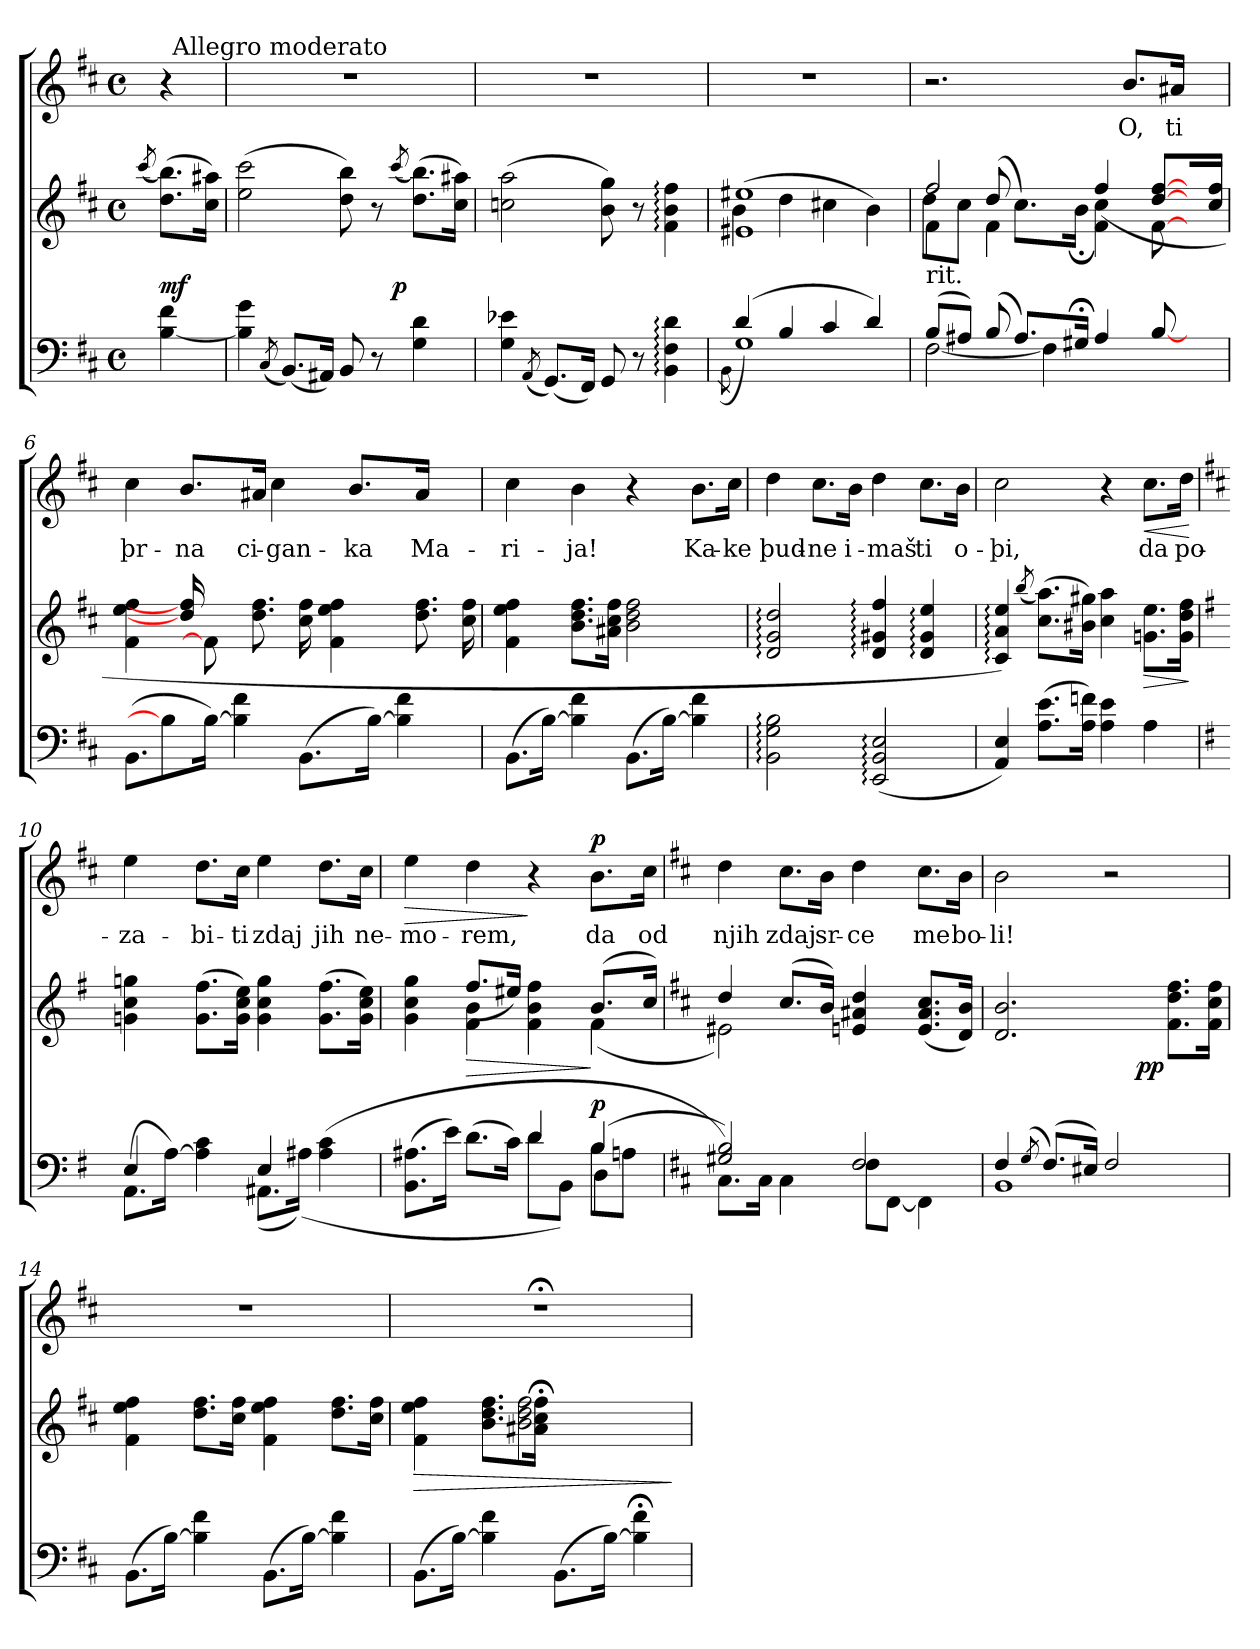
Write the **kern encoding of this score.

**kern	**dynam	**kern	**dynam	**kern	**text	**dynam
*part3	*part3	*part2	*part2	*part1	*part1	*part1
*staff3	*staff3	*staff2	*staff2	*staff1	*staff1	*staff1
*clefF4	*	*clefG2	*	*clefG2	*	*
*k[f#c#]	*	*k[f#c#]	*	*k[f#c#]	*	*
*D:	*	*D:	*	*D:	*	*
*M4/4	*	*M4/4	*	*M4/4	*	*
*met(c)	*	*met(c)	*	*met(c)	*	*
=1	=1	=1	=1	=1	=1	=1
.	.	(<8qccc#/	.	.	.	.
!	!LO:DY:a	!	!	!	!	!
*	*	*	*	*^	*	*
[<4B\ 4f#\	mf	(>8.dd\ 8.bb\L)	.	4r	32ryy	.	.
!	!	!	!	!	!LO:TX:a:t=Allegro moderato	!	!
.	.	.	.	.	8..ryy	.	.
.	.	16cc#\ 16aa#X\Jk)	.	.	.	.	.
*	*	*	*	*v	*v	*	*
=2	=2	=2	=2	=2	=2	=2
*^	*	*	*	*	*	*
4B\] 4g\	2ryy	.	(2ee\ 2ccc#\	.	1r	.	.
(<8qC#/	.	.	.	.	.	.	.
(<8.BB/L)	.	.	.	.	.	.	.
16AA#X/Jk)	.	.	.	.	.	.	.
8BB/	8.ryy	.	8dd\ 8bb\)	.	.	.	.
8r	.	.	8r	.	.	.	.
!	!	!LO:DY:a	!	!	!	!	!
.	4ryy	p	.	.	.	.	.
.	.	.	(<8qccc#/	.	.	.	.
4G\ 4d\	.	.	(>8.dd\ 8.bb\L)	.	.	.	.
.	16ryy	.	16cc#\ 16aa#X\Jk)	.	.	.	.
*v	*v	*	*	*	*	*	*
=3	=3	=3	=3	=3	=3	=3
4G\ 4e-X\	.	(2ccn\ 2aa\	.	1r	.	.
(<8qAA/	.	.	.	.	.	.
(<8.GG/L)	.	.	.	.	.	.
16FF#/Jk)	.	.	.	.	.	.
8GG/	.	8b\ 8gg\)	.	.	.	.
8r	.	8r	.	.	.	.
4BB\: 4F#\: 4d\:	.	4f#\: 4b\: 4ff#\:	.	.	.	.
=4	=4	=4	=4	=4	=4	=4
*^	*	*	*	*	*	*
.	(<8qBB\	.	.	.	.	.	.
*	*	*	*^	*	*	*	*
(4d/	1G)	.	(<1e#X 1ee#X	4b\	.	1r	.	.
4B/	.	.	.	4dd\	.	.	.	.
4c#/	.	.	.	4cc#X\	.	.	.	.
4d/)	.	.	.	4b\)	.	.	.	.
=5	=5	=5	=5	=5	=5	=5	=5	=5
*	*	*	*	*^	*	*	*	*
!	!	!	!LO:TX:b:t=rit.	!	!	!	!	!	!
(>8B/L	[<2F#\	.	4f#\	8dd\L	(2ff#/	.	2.r	.	.
8A#X/J)	.	.	.	8cc#\J	.	.	.	.	.
(<8B/	.	.	4f#\	(<8dd/	.	.	.	.	.
8.A#/L)	.	.	.	8.cc#\L)	.	.	.	.	.
.	4F#\]	.	8ryy	.	4.ryy	.	.	.	.
16G#X;</Jk	.	.	.	16b;\Jk	.	.	.	.	.
4A#/	.	.	4f#\ 4cc#\	(4ff#/	.	.	.	.	.
!	!	!	!	!	!	!	!	!LO:LY:b	!
.	8ryy	.	.	.	.	.	8.b/L	O,	.
[8B/	4ryy	.	[8dd/ [8ff#/L	4ryy	[8f#\	.	.	.	.
!	!	!	!	!	!	!	!	!LO:LY:b	!
.	.	.	.	.	.	.	16a#X/Jk	ti	.
8ryy	.	.	16ryy	.	8ryy	.	8ryy	.	.
.	.	.	16cc#/ 16ff#/Jk	.	.	.	.	.	.
*v	*v	*	*	*	*	*	*	*	*
*	*	*v	*v	*v	*	*	*	*
!!LO:LB:g=z
=6	=6	=6	=6	=6	=6	=6
!	!	!	!	!	!LO:LY:b	!
(>8.BB\L	.	4f#\ 4ee\ 4ff#\	.	4cc#\	þr-	.
8B/]	.	.	.	.	.	.
!	!	!	!	!	!LO:LY:b	!
.	.	16dd/] 16ff#/]L	.	8.b/L	-na	.
[<16B\Jk)	.	8f#\]	.	.	.	.
4B\] 4f#\	.	.	.	.	.	.
!	!	!	!	!	!LO:LY:b	!
.	.	8.dd\ 8.ff#\L	.	16a#X/Jk	ci-	.
!	!	!	!	!	!LO:LY:b	!
.	.	.	.	4cc#\	-gan-	.
(>8.BB\L	.	16cc#\ 16ff#\Jk	.	.	.	.
.	.	4f#\ 4ee\ 4ff#\	.	.	.	.
!	!	!	!	!	!LO:LY:b	!
.	.	.	.	8.b/L	-ka	.
[<16B\Jk)	.	.	.	.	.	.
4B\] 4f#\	.	.	.	.	.	.
!	!	!	!	!	!LO:LY:b	!
.	.	8.dd\ 8.ff#\L	.	16a#/Jk	Ma-	.
.	.	.	.	8.ryy	.	.
16ryy	.	16cc#\ 16ff#\Jk	.	.	.	.
=7	=7	=7	=7	=7	=7	=7
!	!	!	!	!	!LO:LY:b	!
(>8.BB\L	.	4f#\ 4ee\ 4ff#\	.	4cc#\	-ri-	.
[<16B\Jk)	.	.	.	.	.	.
!	!	!	!	!	!LO:LY:b	!
4B\] 4f#\	.	8.b\ 8.dd\ 8.ff#\L	.	4b\	-ja!	.
.	.	16a#X\ 16cc#\ 16ff#\Jk	.	.	.	.
(>8.BB\L	.	2b\ 2dd\ 2ff#\	.	4r	.	.
[<16B\Jk)	.	.	.	.	.	.
!	!	!	!	!	!LO:LY:b	!
4B\] 4f#\	.	.	.	8.b\L	Ka-	.
!	!	!	!	!	!LO:LY:b	!
.	.	.	.	16cc#\Jk	-ke	.
=8	=8	=8	=8	=8	=8	=8
!	!	!	!	!	!LO:LY:b	!
2BB\: 2G\: 2B\:	.	2d/: 2g/: 2dd/:	.	4dd\	þud-	.
!	!	!	!	!	!LO:LY:b	!
.	.	.	.	8.cc#\L	-ne	.
!	!	!	!	!	!LO:LY:b	!
.	.	.	.	16b\Jk	i-	.
!	!	!	!	!	!LO:LY:b	!
(<2EE/: 2BB/: 2E/:	.	4d/: 4g#X/: 4ff#/:	.	4dd\	-maš	.
!	!	!	!	!	!LO:LY:b	!
.	.	4d/: 4g#/: 4ee/:	.	8.cc#\L	ti	.
!	!	!	!	!	!LO:LY:b	!
.	.	.	.	16b\Jk	o-	.
!!LO:LB:g=z
=9	=9	=9	=9	=9	=9	=9
!	!	!	!	!	!LO:LY:b	!
4AA/ 4E/)	.	4c#/: 4a/: 4ee/:)	.	2cc#\	-þi,	.
.	.	(<8qbb/	.	.	.	.
(>8.A\ 8.e\L	.	(>8.cc#\ 8.aa\L)	.	.	.	.
16A\ 16fn\Jk)	.	16b#X\ 16gg#X\Jk)	.	.	.	.
4A\ 4e\	.	4cc#\ 4aa\	.	4r	.	.
!	!	!	!LO:HP:b	!	!LO:LY:b	!LO:HP:b
4A\	.	8.gn\ 8.ee\L	>	8.cc#\L	da	<
!	!	!	!	!	!LO:LY:b	!
.	.	16g\ 16dd\ 16ff#\Jk	.	16dd\Jk	po-	.
.	.	.	]	.	.	[
=10	=10	=10	=10	=10	=10	=10
*k[f#]	*	*k[f#]	*	*	*	*
*G:	*	*G:	*	*	*	*
*^	*	*	*	*	*	*
!	!	!	!	!	!	!LO:LY:b	!
(<8.AA\L	4E/	.	4gn\ 4cc\ 4ggn\	.	4ee\	-za-	.
[<16A\Jk)	.	.	.	.	.	.	.
!	!	!	!	!	!	!LO:LY:b	!
4A\] 4c\	4ryy	.	(>8.g\ 8.ff#\L	.	8.dd\L	-bi-	.
!	!	!	!	!	!	!LO:LY:b	!
.	.	.	16g\ 16cc\ 16ee\Jk)	.	16cc#\Jk	-ti	.
!	!	!	!	!	!	!LO:LY:b	!
4E/	(<8.AA#X\L	.	4g\ 4cc\ 4gg\	.	4ee\	zdaj	.
.	(>16A#X\Jk)	.	.	.	.	.	.
!	!	!	!	!	!	!LO:LY:b	!
(4A#\ 4c\	4ryy	.	(>8.g\ 8.ff#\L	.	8.dd\L	jih	.
!	!	!	!	!	!	!LO:LY:b	!
.	.	.	16g\ 16cc\ 16ee\Jk)	.	16cc#\Jk	ne-	.
=11	=11	=11	=11	=11	=11	=11	=11
*	*^	*	*^	*	*	*	*
!	!	!	!	!	!	!	!	!LO:LY:b	!LO:HP:b
2ryy	(>8.BB\ 8.A#X\L	2.ryy	.	4g\ 4cc\ 4gg\	4ryy	.	4ee\	-mo-	>
.	16e\Jk)	.	.	.	.	.	.	.	.
!	!	!	!	!	!	!LO:HP:b	!	!LO:LY:b	!
.	(>8.d\L	.	.	4f#\ 4b\	(>8.ff#/L	>	4dd\	-rem,	.
.	16c\Jk)	.	.	.	16ee#X/Jk)	.	.	.	.
4d/	8d\L	.	.	4f#\ 4b\ 4ff#\	4ryy	.	4r	.	]
.	8BB\J)	.	.	.	.	.	.	.	.
!	!	!	!LO:DY:a	!	!	!	!	!LO:LY:b	!LO:DY:a
(4B/	8B\L	(<4D\	p	(>8.b/L	(<4f#\	]	8.b\L	da	p
.	8An\J	.	.	.	.	.	.	.	.
!	!	!	!	!	!	!	!	!LO:LY:b	!
.	.	.	.	16cc/Jk)	.	.	16cc#\Jk	od	.
*v	*v	*v	*	*	*	*	*	*	*
!!LO:PB:g=z
=12	=12	=12	=12	=12	=12	=12	=12
*k[f#c#]	*	*k[f#c#]	*	*	*	*	*
*D:	*	*D:	*	*	*	*	*
*^	*	*	*	*	*	*	*
!	!	!	!	!	!	!	!LO:LY:b	!
2G#X/ 2B/)	8.C#\L)	.	4dd/	2e#X\)	.	4dd\	njih	.
.	16C#\Jk	.	.	.	.	.	.	.
!	!	!	!	!	!	!	!LO:LY:b	!
.	4C#\	.	(>8.cc#/L	.	.	8.cc#\L	zdaj	.
!	!	!	!	!	!	!	!LO:LY:b	!
.	.	.	16b/Jk)	.	.	16b\Jk	sr-	.
!	!	!	!	!	!	!	!LO:LY:b	!
2F#/	8F#\L	.	4en/ 4a#X/ 4dd/	2ryy	.	4dd\	-ce	.
.	[<8FF#\J	.	.	.	.	.	.	.
!	!	!	!	!	!	!	!LO:LY:b	!
.	4FF#\]	.	(<8.e/ 8.a#/ 8.cc#/L	.	.	8.cc#\L	me	.
!	!	!	!	!	!	!	!LO:LY:b	!
.	.	.	16d/ 16b/Jk)	.	.	16b\Jk	bo-	.
=13	=13	=13	=13	=13	=13	=13	=13	=13
!	!	!	!	!	!	!	!LO:LY:b	!
4F#/	1BB	.	2.d/ 2.b/	2ryy	.	2b\	-li!	.
(<8qG/	.	.	.	.	.	.	.	.
(>8.F#/L)	.	.	.	.	.	.	.	.
16E#X/Jk)	.	.	.	.	.	.	.	.
2F#/	.	.	.	8ryy	.	2r	.	.
!	!	!	!	!	!LO:DY:b	!	!	!
.	.	.	.	4.ryy	pp	.	.	.
.	.	.	8.f#\ 8.dd\ 8.ff#\L	.	.	.	.	.
.	.	.	16f#\ 16cc#\ 16ff#\Jk	.	.	.	.	.
*v	*v	*	*	*	*	*	*	*
*	*	*v	*v	*	*	*	*
=14	=14	=14	=14	=14	=14	=14
(>8.BB\L	.	4f#\ 4ee\ 4ff#\	.	1r	.	.
[<16B\Jk)	.	.	.	.	.	.
4B\] 4f#\	.	8.dd\ 8.ff#\L	.	.	.	.
.	.	16cc#\ 16ff#\Jk	.	.	.	.
(>8.BB\L	.	4f#\ 4ee\ 4ff#\	.	.	.	.
[<16B\Jk)	.	.	.	.	.	.
4B\] 4f#\	.	8.dd\ 8.ff#\L	.	.	.	.
.	.	16cc#\ 16ff#\Jk	.	.	.	.
=15	=15	=15	=15	=15	=15	=15
!	!	!	!LO:HP:b	!	!	!
*	*	*^	*	*	*	*
(>8.BB\L	.	4f#\ 4ee\ 4ff#\	4..ryy	>	1r;<	.	.
[<16B\Jk)	.	.	.	.	.	.	.
4B\] 4f#\	.	8.b\ 8.dd\ 8.ff#\L	.	.	.	.	.
.	.	16a#X\; 16cc#\; 16ff#\;Jk	2b\ 2dd\ 2ff#\	.	.	.	.
(>8.BB\L	.	16ryy	.	.	.	.	.
.	.	4..ryy	.	.	.	.	.
[<16B\Jk)	.	.	.	.	.	.	.
4B\];< 4f#\;<	.	.	.	.	.	.	.
.	.	.	16ryy	]	.	.	.
*	*	*v	*v	*	*	*	*
=	=	=	=	=	=	=
*-	*-	*-	*-	*-	*-	*-
